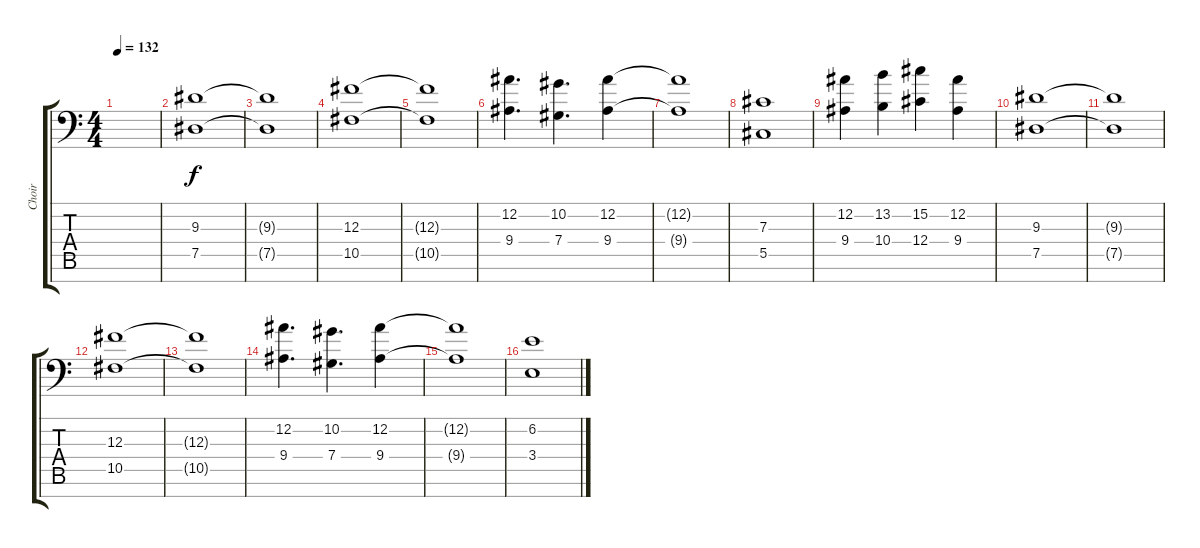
\track ("Choir" "Choir") {instrument choiraahs}
\staff {score tabs}
\tuning (Eb4 Bb3 Gb3 Db3 Ab2 Eb2 Bb1) {hide}
\ts (4 4)
\tempo 132
\clef f4
\ks c
|
(9.3 7.5).1 |
(9.3{t} 7.5{t}).1 |
(12.3 10.5).1 |
(12.3{t} 10.5{t}).1 |
(12.2 9.4).4{d} (10.2 7.4).4{d} (12.2 9.4).4 |
(12.2{t} 9.4{t}).1 |
(7.3 5.5).1 |
(12.2 9.4).4 (13.2 10.4).4 (15.2 12.4).4 (12.2 9.4).4 |
(9.3 7.5).1 |
(9.3{t} 7.5{t}).1 |
(12.3 10.5).1 |
(12.3{t} 10.5{t}).1 |
(12.2 9.4).4{d} (10.2 7.4).4{d} (12.2 9.4).4 |
(12.2{t} 9.4{t}).1 |
(6.2 3.4).1
